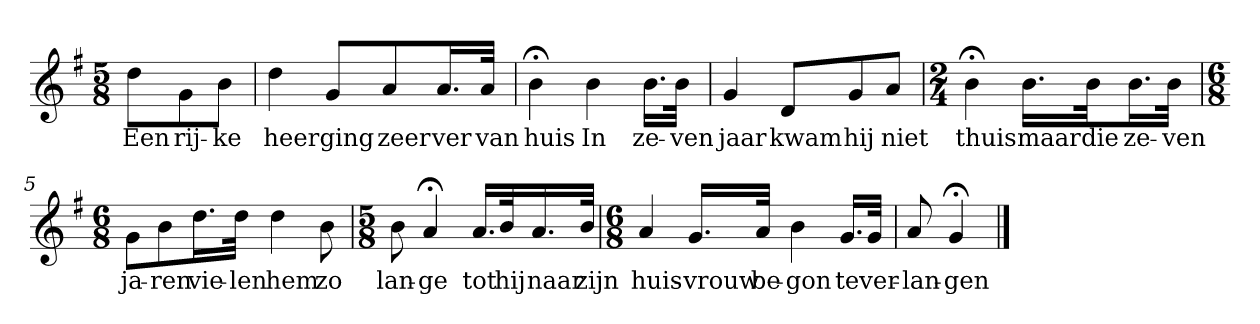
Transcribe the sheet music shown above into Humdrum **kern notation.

**kern	**text
*part1	*part1
*staff1	*staff1
*k[f#]	*
*G:	*
*M5/8	*
*MM120	*
=	=
8ddL	Een
8g	rij-
8bJ	-ke
=1	=1
4dd	heer
8gL	ging
8a	zeer
16.aL	ver
32aJJk	van
=2	=2
4b;<	huis
4b	In
16.bLL	ze-
32bJJk	-ven
=3	=3
4g	jaar
8dL	kwam
8g	hij
8aJ	niet
=4	=4
*M2/4	*
4b;<	thuis
16.bLL	maar
32bJk	die
16.bL	ze-
32bJJk	-ven
=5	=5
*M6/8	*
8gL	ja-
8b	-ren
16.ddL	vie-
32ddJJk	-len
4dd	hem
8b	zo
=6	=6
*M5/8	*
8b	lan-
4a;<	-ge
16.aLL	tot
32bK	hij
16.a	naar
32bJJk	zijn
=7	=7
*M6/8	*
4a	huis-
16.gLL	-vrouw
32aJJk	be-
4b	-gon
16.gLL	te
32gJJk	ver-
=8	=8
8a	-lan-
4g;<	-gen
==	==
*-	*-
